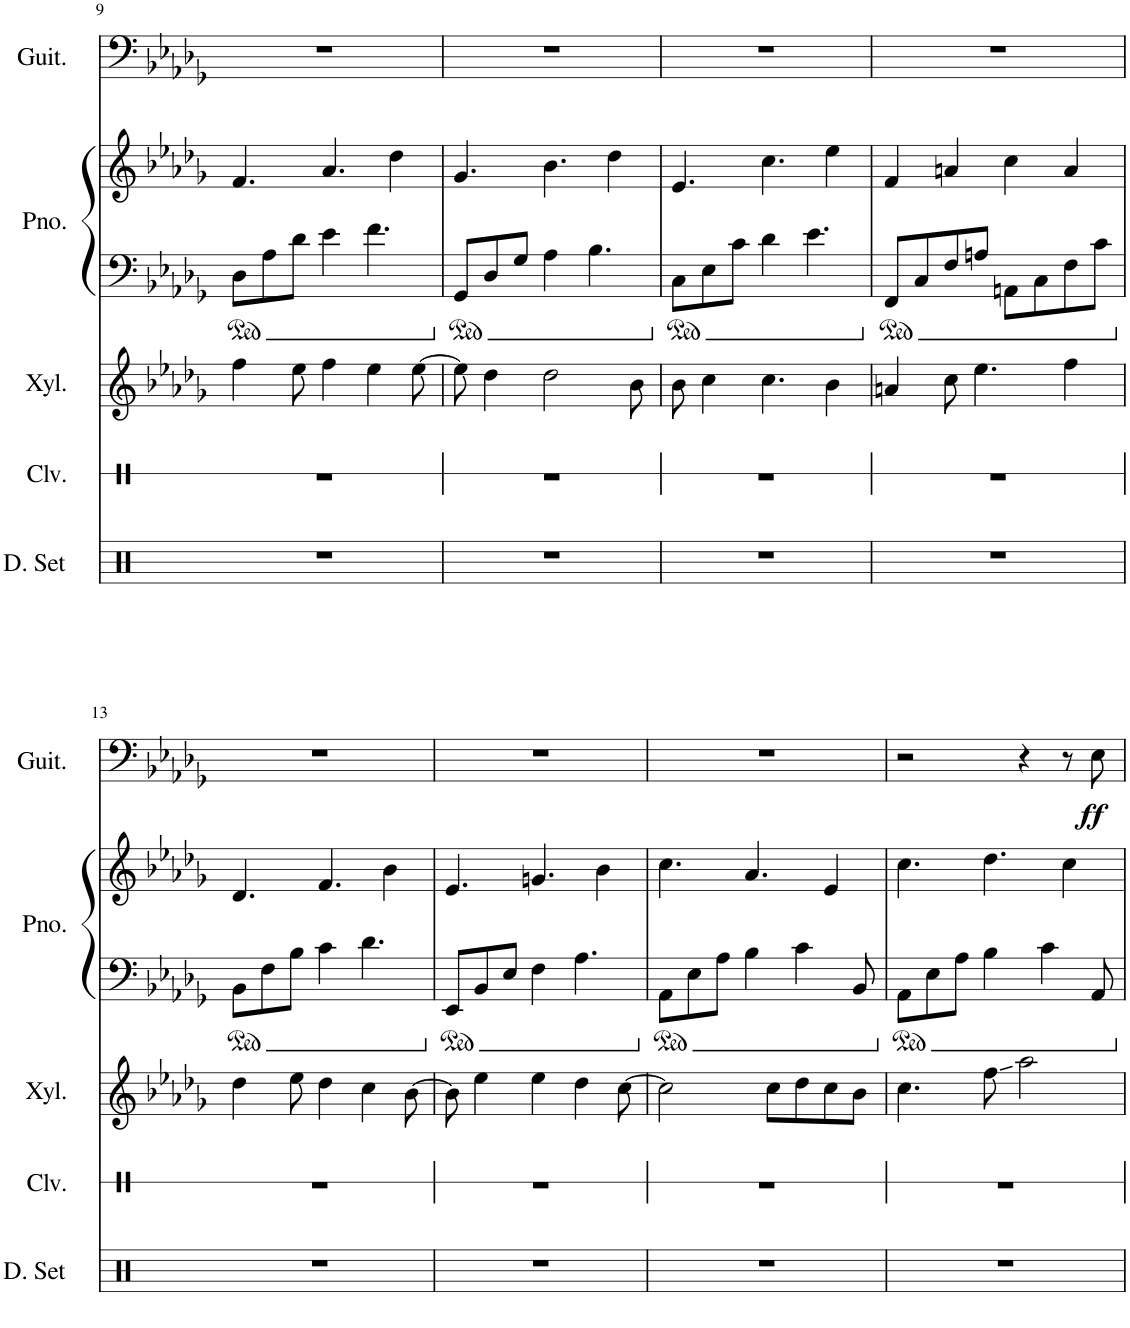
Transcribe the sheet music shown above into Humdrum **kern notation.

**kern	**kern	**kern	**kern	**kern	**kern	**dynam
*part5	*part4	*part3	*part2	*part2	*part1	*part1
*staff6	*staff5	*staff4	*staff3	*staff2	*staff1	*staff1
*I"Drumset	*I"Claves	*I"Xylophone	*I"Piano	*	*I"Acoustic Guitar	*
*I'D. Set	*I'Clv.	*I'Xyl.	*I'Pno.	*	*I'Guit.	*
!!LO:PB:g=z
*clefX	*clefX	*clefG2	*clefF4	*clefG2	*clefF4	*
*	*	*Trd-7c-12	*	*	*	*
*k[]	*k[]	*k[b-e-a-d-g-]	*k[b-e-a-d-g-]	*k[b-e-a-d-g-]	*k[b-e-a-d-g-]	*
*M4/4	*M4/4	*M4/4	*M4/4	*M4/4	*M4/4	*
=9	=9	=9	=9	=9	=9	=9
1r	1r	4ff\	8D-\L	4.f/	1r	.
.	.	.	8A-\	.	.	.
.	.	8ee-\	8d-\J	.	.	.
.	.	4ff\	4e-\	4.a-/	.	.
.	.	4ee-\	4.f\	.	.	.
.	.	.	.	4dd-\	.	.
.	.	[8ee-\	.	.	.	.
=10	=10	=10	=10	=10	=10	=10
1r	1r	8ee-\]	8GG-/L	4.g-/	1r	.
.	.	4dd-\	8D-/	.	.	.
.	.	.	8G-/J	.	.	.
.	.	2dd-\	4A-\	4.b-\	.	.
.	.	.	4.B-\	.	.	.
.	.	.	.	4dd-\	.	.
.	.	8b-\	.	.	.	.
=11	=11	=11	=11	=11	=11	=11
1r	1r	8b-\	8C\L	4.e-/	1r	.
.	.	4cc\	8E-\	.	.	.
.	.	.	8c\J	.	.	.
.	.	4.cc\	4d-\	4.cc\	.	.
.	.	.	4.e-\	.	.	.
.	.	4b-\	.	4ee-\	.	.
=12	=12	=12	=12	=12	=12	=12
1r	1r	4an/	8FF/L	4f/	1r	.
.	.	.	8C/	.	.	.
.	.	8cc\	8F/	4an/	.	.
.	.	4.ee-\	8An/J	.	.	.
.	.	.	8AAn\L	4cc\	.	.
.	.	.	8C\	.	.	.
.	.	4ff\	8F\	4a/	.	.
.	.	.	8c\J	.	.	.
!!LO:LB:g=z
=13	=13	=13	=13	=13	=13	=13
1r	1r	4dd-\	8BB-\L	4.d-/	1r	.
.	.	.	8F\	.	.	.
.	.	8ee-\	8B-\J	.	.	.
.	.	4dd-\	4c\	4.f/	.	.
.	.	4cc\	4.d-\	.	.	.
.	.	.	.	4b-\	.	.
.	.	[8b-\	.	.	.	.
=14	=14	=14	=14	=14	=14	=14
1r	1r	8b-\]	8EE-/L	4.e-/	1r	.
.	.	4ee-\	8BB-/	.	.	.
.	.	.	8E-/J	.	.	.
.	.	4ee-\	4F\	4.gn/	.	.
.	.	4dd-\	4.A-\	.	.	.
.	.	.	.	4b-\	.	.
.	.	[8cc\	.	.	.	.
=15	=15	=15	=15	=15	=15	=15
1r	1r	2cc\]	8AA-\L	4.cc\	1r	.
.	.	.	8E-\	.	.	.
.	.	.	8A-\J	.	.	.
.	.	.	4B-\	4.a-/	.	.
.	.	8cc\L	.	.	.	.
.	.	8dd-\	4c\	.	.	.
.	.	8cc\	.	4e-/	.	.
.	.	8b-\J	8BB-/	.	.	.
=16	=16	=16	=16	=16	=16	=16
1r	1r	4.cc\	8AA-\L	4.cc\	2r	.
.	.	.	8E-\	.	.	.
.	.	.	8A-\J	.	.	.
.	.	8ff\	4B-\	4.dd-\	.	.
.	.	2aa-\	.	.	4r	.
.	.	.	4c\	.	.	.
.	.	.	.	4cc\	8r	.
!	!	!	!	!	!	!LO:DY:b
.	.	.	8AA-/	.	8E-\	ff
=	=	=	=	=	=	=
*-	*-	*-	*-	*-	*-	*-
